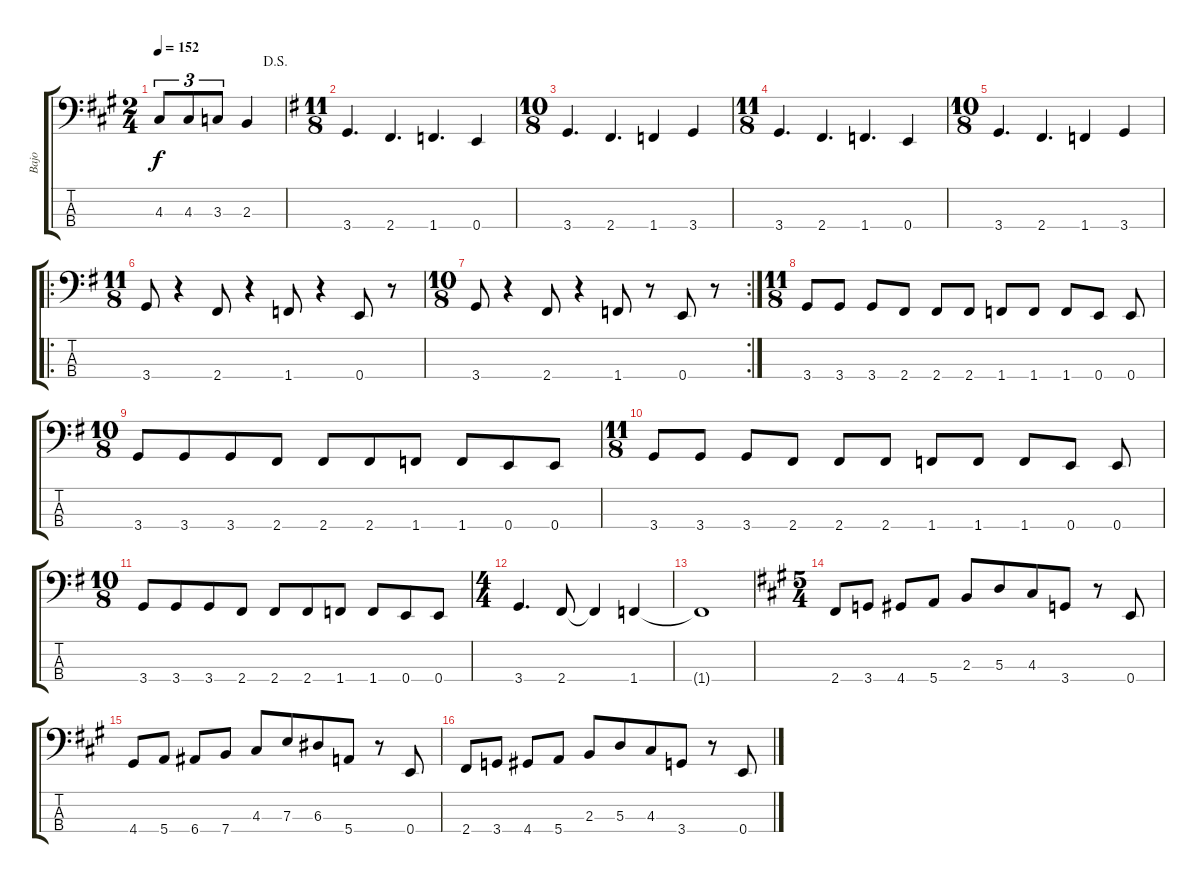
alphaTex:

\track ("Bajo" "Bajo") {instrument electricbassfinger}
\staff {score tabs}
\tuning (G2 D2 A1 E1) {hide}
\ts (2 4)
\jump dalsegno
\tempo 152
\clef f4
\ks a
4.3.8{tu (3 2) dy f} 4.3.8{tu (3 2)} 3.3.8{tu (3 2)} 2.3.4 |
\ts (11 8)
\ks g
3.4.4{d} 2.4.4{d} 1.4.4{d} 0.4.4 |
\ts (10 8)
3.4.4{d} 2.4.4{d} 1.4.4 3.4.4 |
\ts (11 8)
3.4.4{d} 2.4.4{d} 1.4.4{d} 0.4.4 |
\ts (10 8)
3.4.4{d} 2.4.4{d} 1.4.4 3.4.4 |
\ro
\ts (11 8)
3.4.8 r.4 2.4.8 r.4 1.4.8 r.4 0.4.8 r.8 |
\rc 2
\ts (10 8)
3.4.8 r.4 2.4.8 r.4 1.4.8 r.8 0.4.8 r.8 |
\ts (11 8)
3.4.8 3.4.8 3.4.8 2.4.8 2.4.8 2.4.8 1.4.8 1.4.8 1.4.8 0.4.8 0.4.8 |
\ts (10 8)
3.4.8 3.4.8 3.4.8 2.4.8 2.4.8 2.4.8 1.4.8 1.4.8 0.4.8{beam merge} 0.4.8 |
\ts (11 8)
3.4.8 3.4.8 3.4.8 2.4.8 2.4.8 2.4.8 1.4.8 1.4.8 1.4.8 0.4.8 0.4.8 |
\ts (10 8)
3.4.8 3.4.8 3.4.8 2.4.8 2.4.8 2.4.8 1.4.8 1.4.8 0.4.8{beam merge} 0.4.8 |
\ts (4 4)
3.4.4{d} 2.4.8 2.4{t}.4 1.4.4 |
1.4{t}.1 |
\ts (5 4)
\ks a
2.4.8 3.4.8 4.4.8 5.4.8{beam split} 2.3.8 5.3.8{beam merge} 4.3.8 3.4.8 r.8 0.4.8 |
4.4.8 5.4.8 6.4.8 7.4.8{beam split} 4.3.8 7.3.8{beam merge} 6.3.8 5.4.8 r.8 0.4.8 |
2.4.8 3.4.8 4.4.8 5.4.8{beam split} 2.3.8 5.3.8{beam merge} 4.3.8 3.4.8 r.8 0.4.8
